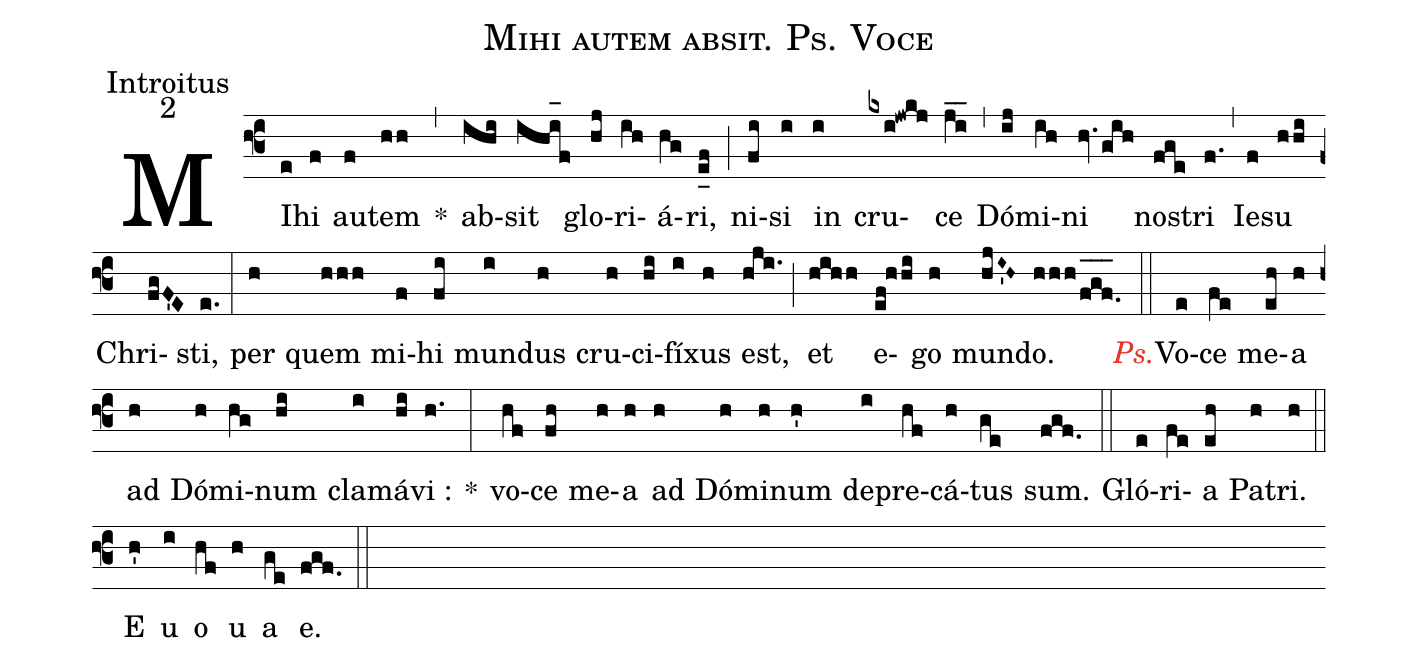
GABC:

name:Mihi autem absit. Ps. Voce;
office-part:Introitus;
mode:2;
%%
(f3) MI(e)hi(f) au(f)tem(hh) *(,) ab(ihi)sit(ihi_[oh:h]f) glo(hj)ri(ih)á(hg)ri,(e_[uh:m]f) (;)
 ni(fi)si(i) in(i) cru(kxi!jwkj)ce(ji__) (,) Dó(ij)mi(ih)ni(hv.gih) no(fge)stri(f.) (,) Ie(f)su(hhi) Chri(fgF'E)sti,(e.) (:)

 per(h) quem(hhh) mi(f)hi(fi) mun(i)dus(h) cru(h)ci(hi)fí(i)xus(h) est,(hji.) (;)
 et(hihh) e(ef!hhi)go(h) mun(hjI~'H~)do.(hhh/f_[oh:h]g_[oh:h]f._[oh:h]) (::)

 <c><i>Ps.</i></c>Vo(e)ce(fe) me(eh)a(h) ad(h) Dó(h)mi(hg)num(hi) cla(i)má(hi)vi :(h.) *(:)

 vo(hf)ce(fh) me(h)a(h) ad(h) Dó(h)mi(h)num(h') de(i)pre(hf)cá(h)tus(ge) sum.(fgf.) (::)

 Gló(e)ri(fe)a(eh) Pa(h)tri.(h) (::)

 <eu>E(h') u(i) o(hf) u(h) a(ge) </eu>e.(fgf.) (::)
